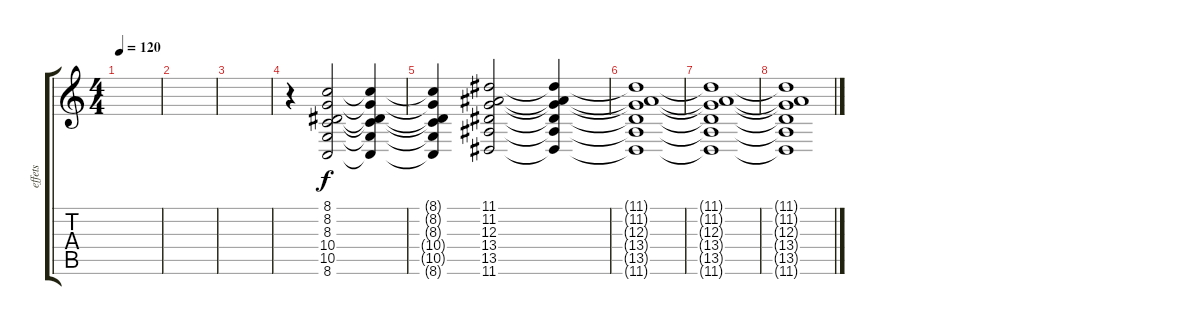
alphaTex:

\track ("effets" "effets") {instrument fx7echoes}
\staff {score tabs}
\tuning (E4 B3 G3 D3 A2 E2) {hide}
\ts (4 4)
\tempo 120
\clef g2
\ks c
|
|
|
r.4 (8.1 8.2 8.3 10.4 10.5 8.6).2 (8.1{t} 8.2{t} 8.3{t} 10.4{t} 10.5{t} 8.6{t}).4 |
(8.1{t} 8.2{t} 8.3{t} 10.4{t} 10.5{t} 8.6{t}).4 (11.1 11.2 12.3 13.4 13.5 11.6).2 (11.1{t} 11.2{t} 12.3{t} 13.4{t} 13.5{t} 11.6{t}).4 |
(11.1{t} 11.2{t} 12.3{t} 13.4{t} 13.5{t} 11.6{t}).1 |
(11.1{t} 11.2{t} 12.3{t} 13.4{t} 13.5{t} 11.6{t}).1 |
(11.1{t} 11.2{t} 12.3{t} 13.4{t} 13.5{t} 11.6{t}).1
